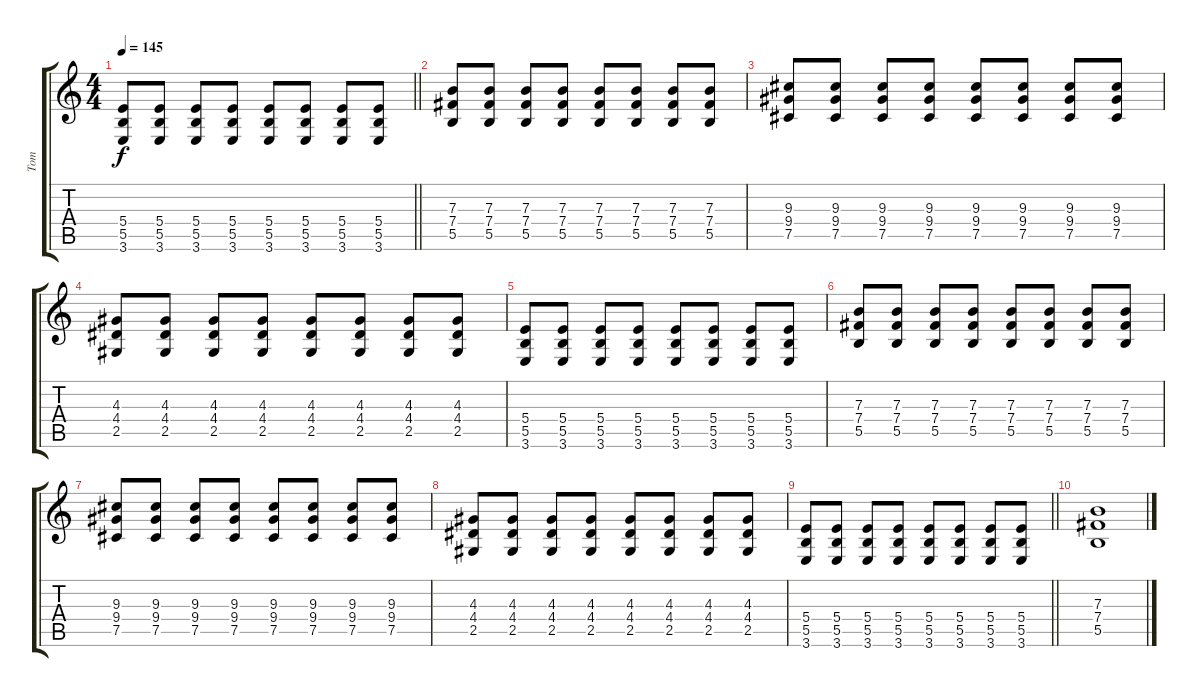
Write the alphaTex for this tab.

\track ("Tom" "Tom") {instrument distortionguitar}
\staff {score tabs}
\tuning (Db4 A3 E3 B2 Gb2 Db2) {hide}
\ts (4 4)
\tempo 145
\clef g2
\barLineRight lightlight
\ks c
(5.4 5.5 3.6).8{dy f} (5.4 5.5 3.6).8 (5.4 5.5 3.6).8 (5.4 5.5 3.6).8 (5.4 5.5 3.6).8 (5.4 5.5 3.6).8 (5.4 5.5 3.6).8 (5.4 5.5 3.6).8 |
(7.3 7.4 5.5).8 (7.3 7.4 5.5).8 (7.3 7.4 5.5).8 (7.3 7.4 5.5).8 (7.3 7.4 5.5).8 (7.3 7.4 5.5).8 (7.3 7.4 5.5).8 (7.3 7.4 5.5).8 |
(9.3 9.4 7.5).8 (9.3 9.4 7.5).8 (9.3 9.4 7.5).8 (9.3 9.4 7.5).8 (9.3 9.4 7.5).8 (9.3 9.4 7.5).8 (9.3 9.4 7.5).8 (9.3 9.4 7.5).8 |
(4.3 4.4 2.5).8 (4.3 4.4 2.5).8 (4.3 4.4 2.5).8 (4.3 4.4 2.5).8 (4.3 4.4 2.5).8 (4.3 4.4 2.5).8 (4.3 4.4 2.5).8 (4.3 4.4 2.5).8 |
(5.4 5.5 3.6).8 (5.4 5.5 3.6).8 (5.4 5.5 3.6).8 (5.4 5.5 3.6).8 (5.4 5.5 3.6).8 (5.4 5.5 3.6).8 (5.4 5.5 3.6).8 (5.4 5.5 3.6).8 |
(7.3 7.4 5.5).8 (7.3 7.4 5.5).8 (7.3 7.4 5.5).8 (7.3 7.4 5.5).8 (7.3 7.4 5.5).8 (7.3 7.4 5.5).8 (7.3 7.4 5.5).8 (7.3 7.4 5.5).8 |
(9.3 9.4 7.5).8 (9.3 9.4 7.5).8 (9.3 9.4 7.5).8 (9.3 9.4 7.5).8 (9.3 9.4 7.5).8 (9.3 9.4 7.5).8 (9.3 9.4 7.5).8 (9.3 9.4 7.5).8 |
(4.3 4.4 2.5).8 (4.3 4.4 2.5).8 (4.3 4.4 2.5).8 (4.3 4.4 2.5).8 (4.3 4.4 2.5).8 (4.3 4.4 2.5).8 (4.3 4.4 2.5).8 (4.3 4.4 2.5).8 |
\barLineRight lightlight
(5.4 5.5 3.6).8 (5.4 5.5 3.6).8 (5.4 5.5 3.6).8 (5.4 5.5 3.6).8 (5.4 5.5 3.6).8 (5.4 5.5 3.6).8 (5.4 5.5 3.6).8 (5.4 5.5 3.6).8 |
(7.3 7.4 5.5).1
